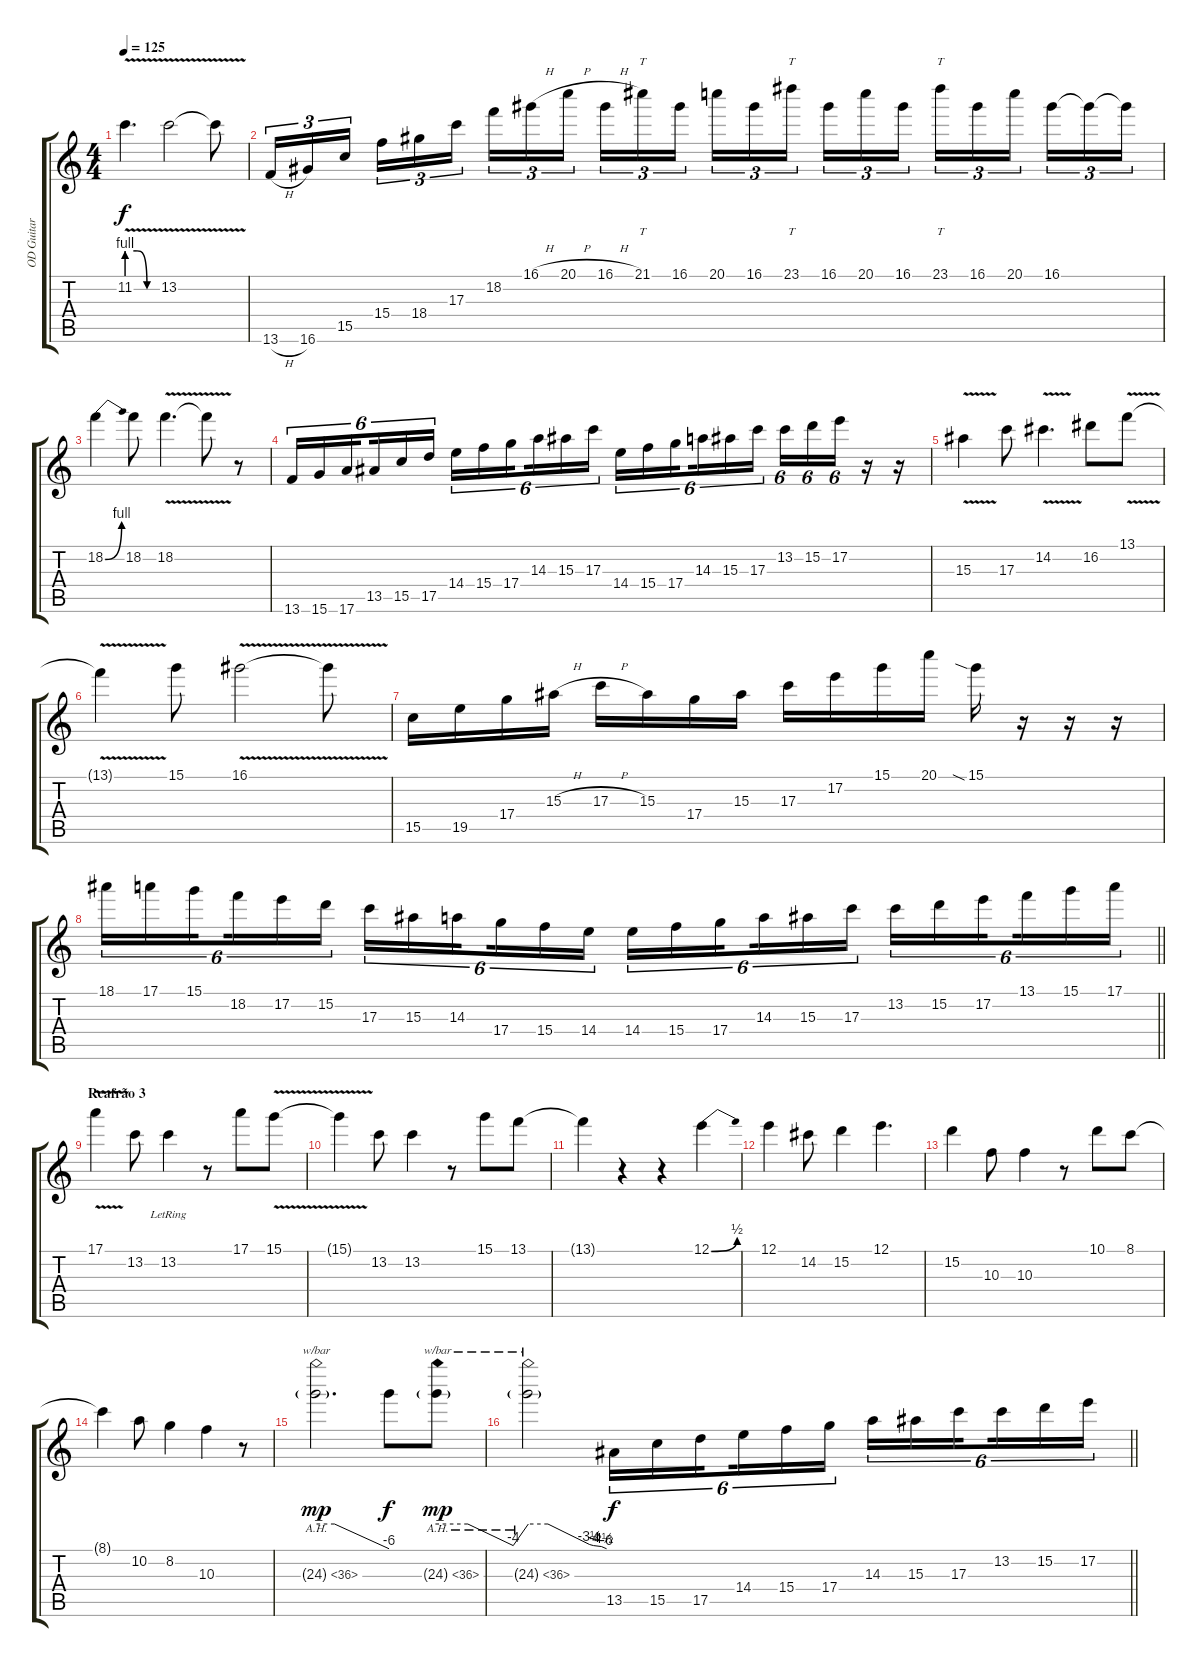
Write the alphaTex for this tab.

\track ("OD Guitar" "OD Guitar") {instrument overdrivenguitar}
\staff {score tabs}
\tuning (E4 B3 G3 D3 A2 E2) {hide}
\ts (4 4)
\tempo 125
\clef g2
\ks c
11.2{be (custom 0 4 20 4 40 0 60 0) v}.4{d dy f} 13.2{v}.2 13.2{t}.8 |
13.6{h}.16{tu (3 2)} 16.6.16{tu (3 2)} 15.5.16{tu (3 2) beam splitsecondary} 15.4.16{tu (3 2)} 18.4.16{tu (3 2)} 17.3.16{tu (3 2)} 18.2.16{tu (3 2)} 16.1{h}.16{tu (3 2)} 20.1{h}.16{tu (3 2) beam splitsecondary} 16.1{h}.16{tu (3 2)} 21.1.16{tt tu (3 2)} 16.1.16{tu (3 2)} 20.1.16{tu (3 2)} 16.1.16{tu (3 2)} 23.1.16{tt tu (3 2) beam splitsecondary} 16.1.16{tu (3 2)} 20.1.16{tu (3 2)} 16.1.16{tu (3 2)} 23.1.16{tt tu (3 2)} 16.1.16{tu (3 2)} 20.1.16{tu (3 2) beam splitsecondary} 16.1.16{tu (3 2)} 16.1{t}.16{tu (3 2)} 16.1{t}.16{tu (3 2)} |
18.2{be (bend 0 0 60 4)}.4 18.2.8 18.2{v}.4{d} 18.2{t}.8 r.8 |
13.6.16{tu (6 4)} 15.6.16{tu (6 4)} 17.6.16{tu (6 4) beam splitsecondary} 13.5.16{tu (6 4)} 15.5.16{tu (6 4)} 17.5.16{tu (6 4)} 14.4.16{tu (6 4)} 15.4.16{tu (6 4)} 17.4.16{tu (6 4) beam splitsecondary} 14.3.16{tu (6 4)} 15.3.16{tu (6 4)} 17.3.16{tu (6 4)} 14.4.16{tu (6 4)} 15.4.16{tu (6 4)} 17.4.16{tu (6 4) beam splitsecondary} 14.3.16{tu (6 4)} 15.3.16{tu (6 4)} 17.3.16{tu (6 4)} 13.2.16{tu (6 4)} 15.2.16{tu (6 4)} 17.2.16{tu (6 4)} r.16 r.16 |
15.3{v}.4 17.3.8 14.2{v}.4{d} 16.2.8 13.1{v}.8 |
13.1{t}.4 15.1.8 16.1{v}.2 16.1{t}.8 |
15.5.16 19.5.16 17.4.16 15.3{h}.16 17.3{h}.16 15.3.16 17.4.16 15.3.16 17.3.16 17.2.16 15.1.16 20.1.16 15.1{sia}.16 r.16 r.16 r.16 |
\barLineRight lightlight
18.1.16{tu (6 4)} 17.1.16{tu (6 4)} 15.1.16{tu (6 4) beam splitsecondary} 18.2.16{tu (6 4)} 17.2.16{tu (6 4)} 15.2.16{tu (6 4)} 17.3.16{tu (6 4)} 15.3.16{tu (6 4)} 14.3.16{tu (6 4) beam splitsecondary} 17.4.16{tu (6 4)} 15.4.16{tu (6 4)} 14.4.16{tu (6 4)} 14.4.16{tu (6 4)} 15.4.16{tu (6 4)} 17.4.16{tu (6 4) beam splitsecondary} 14.3.16{tu (6 4)} 15.3.16{tu (6 4)} 17.3.16{tu (6 4)} 13.2.16{tu (6 4)} 15.2.16{tu (6 4)} 17.2.16{tu (6 4) beam splitsecondary} 13.1.16{tu (6 4)} 15.1.16{tu (6 4)} 17.1.16{tu (6 4)} |
\section ("" "Reafrão 3")
17.1{v}.4 13.2.8 13.2{lr}.4 r.8 17.1.8 15.1{v}.8 |
15.1{t}.4 13.2.8 13.2.4 r.8 15.1.8 13.1.8 |
13.1{t}.4 r.4 r.4 12.1{be (bend 0 0 60 2)}.4 |
12.1.4 14.2.8 15.2.4 12.1.4{d} |
15.2.4 10.3.8 10.3.4 r.8 10.1.8 8.1.8 |
8.1{t}.4 10.2.8 8.2.4 10.3.4 r.8 |
24.3{ah 12 g}.2{d tbe (custom default 0 0 15 0 60 -24) dy mp} 24.3{t}.8{dy f} 24.3{ah 12 g}.8{tbe (custom default 0 0 20 0 50 -16 60 0) dy mp} |
\barLineRight lightlight
24.3{ah 12 g}.2{tbe (custom default 0 0 15 0 47 -14 50 -16 56 -18 60 -24)} 13.5.16{tu (6 4) dy f} 15.5.16{tu (6 4)} 17.5.16{tu (6 4) beam splitsecondary} 14.4.16{tu (6 4)} 15.4.16{tu (6 4)} 17.4.16{tu (6 4)} 14.3.16{tu (6 4)} 15.3.16{tu (6 4)} 17.3.16{tu (6 4) beam splitsecondary} 13.2.16{tu (6 4)} 15.2.16{tu (6 4)} 17.2.16{tu (6 4)}
